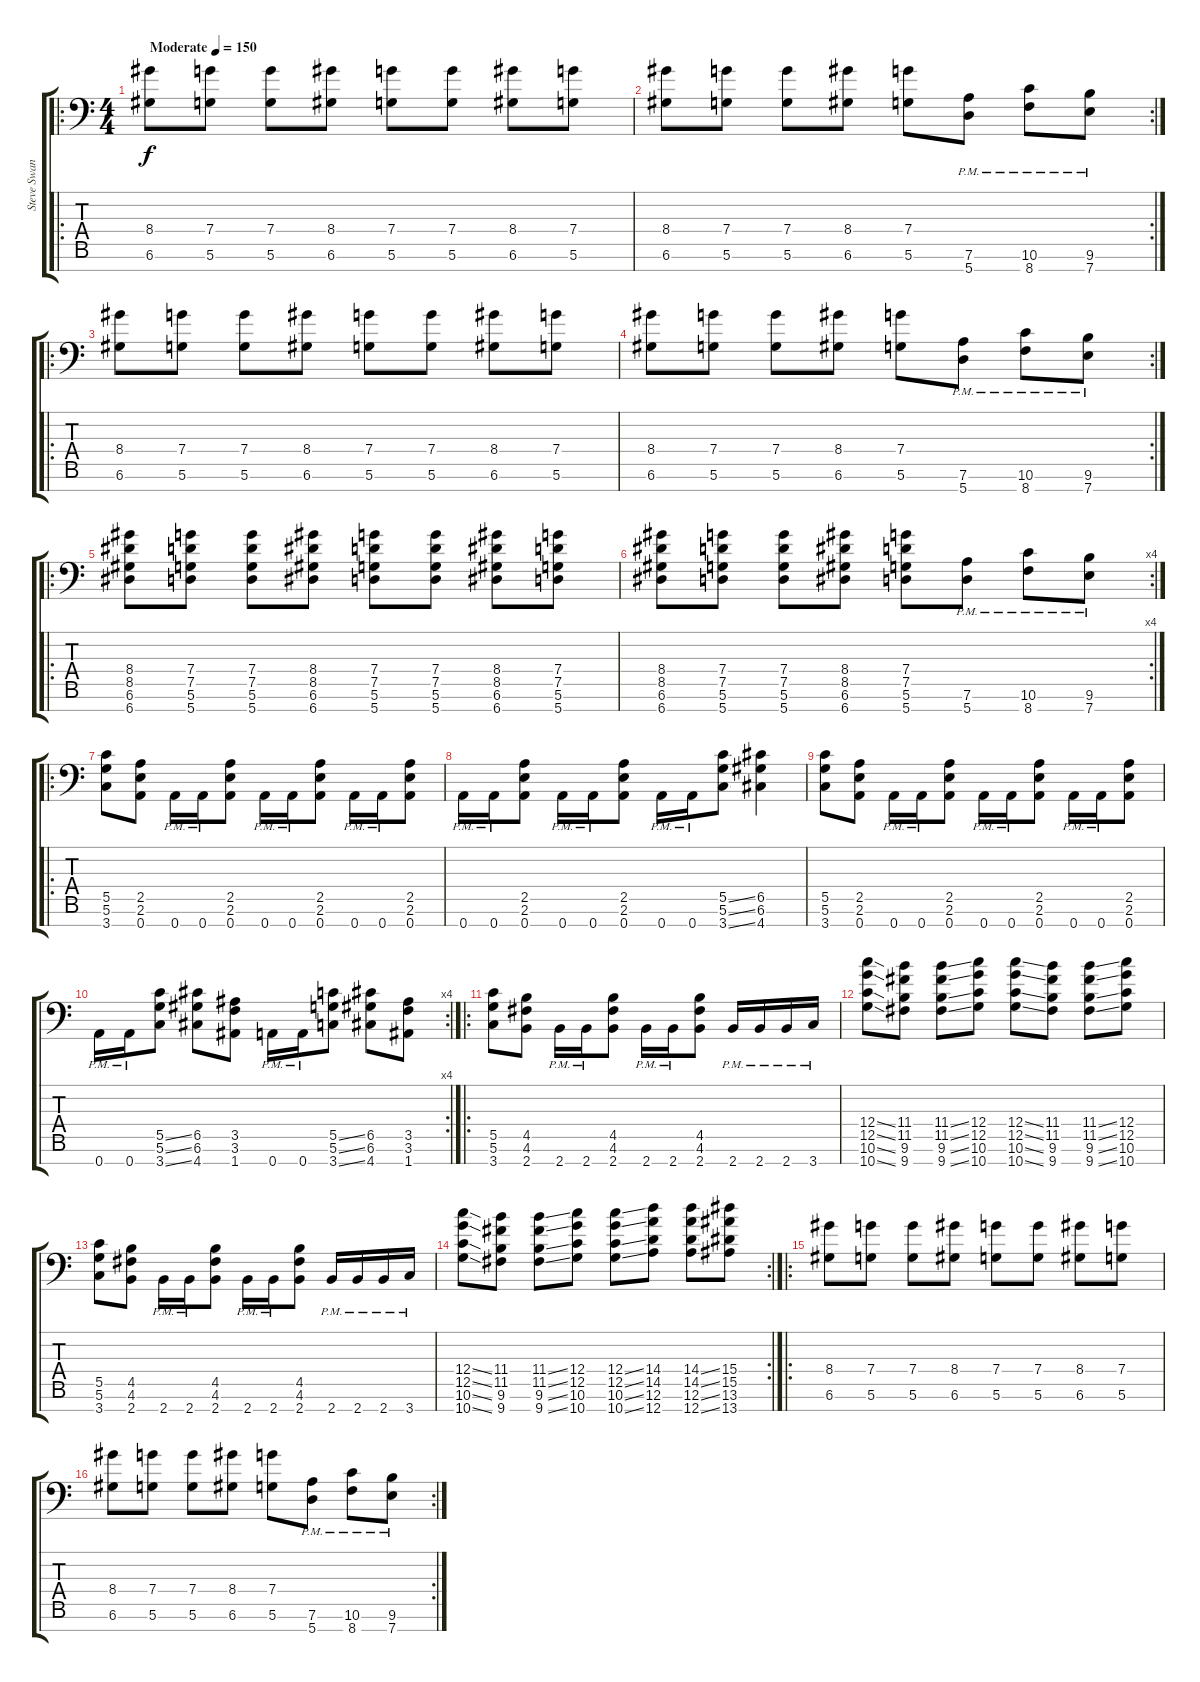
\track ("Steve Swanson" "Steve Swan") {instrument distortionguitar}
\staff {score tabs}
\tuning (D4 A3 F3 C3 G2 D2 A1) {hide}
\ro
\ts (4 4)
\tempo (150 "Moderate")
\clef f4
\ks c
(8.4 6.6).8{dy f instrument distortionguitar} (7.4 5.6).8 (7.4 5.6).8 (8.4 6.6).8 (7.4 5.6).8 (7.4 5.6).8 (8.4 6.6).8 (7.4 5.6).8 |
\rc 2
(8.4 6.6).8 (7.4 5.6).8 (7.4 5.6).8 (8.4 6.6).8 (7.4 5.6).8 (7.6{pm} 5.7{pm}).8 (10.6{pm} 8.7{pm}).8 (9.6{pm} 7.7{pm}).8 |
\ro
(8.4 6.6).8 (7.4 5.6).8 (7.4 5.6).8 (8.4 6.6).8 (7.4 5.6).8 (7.4 5.6).8 (8.4 6.6).8 (7.4 5.6).8 |
\rc 2
(8.4 6.6).8 (7.4 5.6).8 (7.4 5.6).8 (8.4 6.6).8 (7.4 5.6).8 (7.6{pm} 5.7{pm}).8 (10.6{pm} 8.7{pm}).8 (9.6{pm} 7.7{pm}).8 |
\ro
(8.4 8.5 6.6 6.7).8 (7.4 7.5 5.6 5.7).8 (7.4 7.5 5.6 5.7).8 (8.4 8.5 6.6 6.7).8 (7.4 7.5 5.6 5.7).8 (7.4 7.5 5.6 5.7).8 (8.4 8.5 6.6 6.7).8 (7.4 7.5 5.6 5.7).8 |
\rc 4
(8.4 8.5 6.6 6.7).8 (7.4 7.5 5.6 5.7).8 (7.4 7.5 5.6 5.7).8 (8.4 8.5 6.6 6.7).8 (7.4 7.5 5.6 5.7).8 (7.6{pm} 5.7{pm}).8 (10.6{pm} 8.7{pm}).8 (9.6{pm} 7.7{pm}).8 |
\ro
(5.5 5.6 3.7).8 (2.5 2.6 0.7).8 0.7{pm}.16 0.7{pm}.16 (2.5 2.6 0.7).8 0.7{pm}.16 0.7{pm}.16 (2.5 2.6 0.7).8 0.7{pm}.16 0.7{pm}.16 (2.5 2.6 0.7).8 |
0.7{pm}.16 0.7{pm}.16 (2.5 2.6 0.7).8 0.7{pm}.16 0.7{pm}.16 (2.5 2.6 0.7).8 0.7{pm}.16 0.7{pm}.16 (5.5{ss} 5.6{ss} 3.7{ss}).8 (6.5 6.6 4.7).4 |
(5.5 5.6 3.7).8 (2.5 2.6 0.7).8 0.7{pm}.16 0.7{pm}.16 (2.5 2.6 0.7).8 0.7{pm}.16 0.7{pm}.16 (2.5 2.6 0.7).8 0.7{pm}.16 0.7{pm}.16 (2.5 2.6 0.7).8 |
\rc 4
0.7{pm}.16 0.7{pm}.16 (5.5{ss} 5.6{ss} 3.7{ss}).8 (6.5 6.6 4.7).8 (3.5 3.6 1.7).8 0.7{pm}.16 0.7{pm}.16 (5.5{ss} 5.6{ss} 3.7{ss}).8 (6.5 6.6 4.7).8 (3.5 3.6 1.7).8 |
\ro
(5.5 5.6 3.7).8 (4.5 4.6 2.7).8 2.7{pm}.16 2.7{pm}.16 (4.5 4.6 2.7).8 2.7{pm}.16 2.7{pm}.16 (4.5 4.6 2.7).8 2.7{pm}.16 2.7{pm}.16 2.7{pm}.16 3.7{pm}.16 |
(12.4{ss} 12.5{ss} 10.6{ss} 10.7{ss}).8 (11.4 11.5 9.6 9.7).8 (11.4{ss} 11.5{ss} 9.6{ss} 9.7{ss}).8 (12.4 12.5 10.6 10.7).8 (12.4{ss} 12.5{ss} 10.6{ss} 10.7{ss}).8 (11.4 11.5 9.6 9.7).8 (11.4{ss} 11.5{ss} 9.6{ss} 9.7{ss}).8 (12.4 12.5 10.6 10.7).8 |
(5.5 5.6 3.7).8 (4.5 4.6 2.7).8 2.7{pm}.16 2.7{pm}.16 (4.5 4.6 2.7).8 2.7{pm}.16 2.7{pm}.16 (4.5 4.6 2.7).8 2.7{pm}.16 2.7{pm}.16 2.7{pm}.16 3.7{pm}.16 |
\rc 2
(12.4{ss} 12.5{ss} 10.6{ss} 10.7{ss}).8 (11.4 11.5 9.6 9.7).8 (11.4{ss} 11.5{ss} 9.6{ss} 9.7{ss}).8 (12.4 12.5 10.6 10.7).8 (12.4{ss} 12.5{ss} 10.6{ss} 10.7{ss}).8 (14.4 14.5 12.6 12.7).8 (14.4{ss} 14.5{ss} 12.6{ss} 12.7{ss}).8 (15.4 15.5 13.6 13.7).8 |
\ro
(8.4 6.6).8 (7.4 5.6).8 (7.4 5.6).8 (8.4 6.6).8 (7.4 5.6).8 (7.4 5.6).8 (8.4 6.6).8 (7.4 5.6).8 |
\rc 2
(8.4 6.6).8 (7.4 5.6).8 (7.4 5.6).8 (8.4 6.6).8 (7.4 5.6).8 (7.6{pm} 5.7{pm}).8 (10.6{pm} 8.7{pm}).8 (9.6{pm} 7.7{pm}).8
